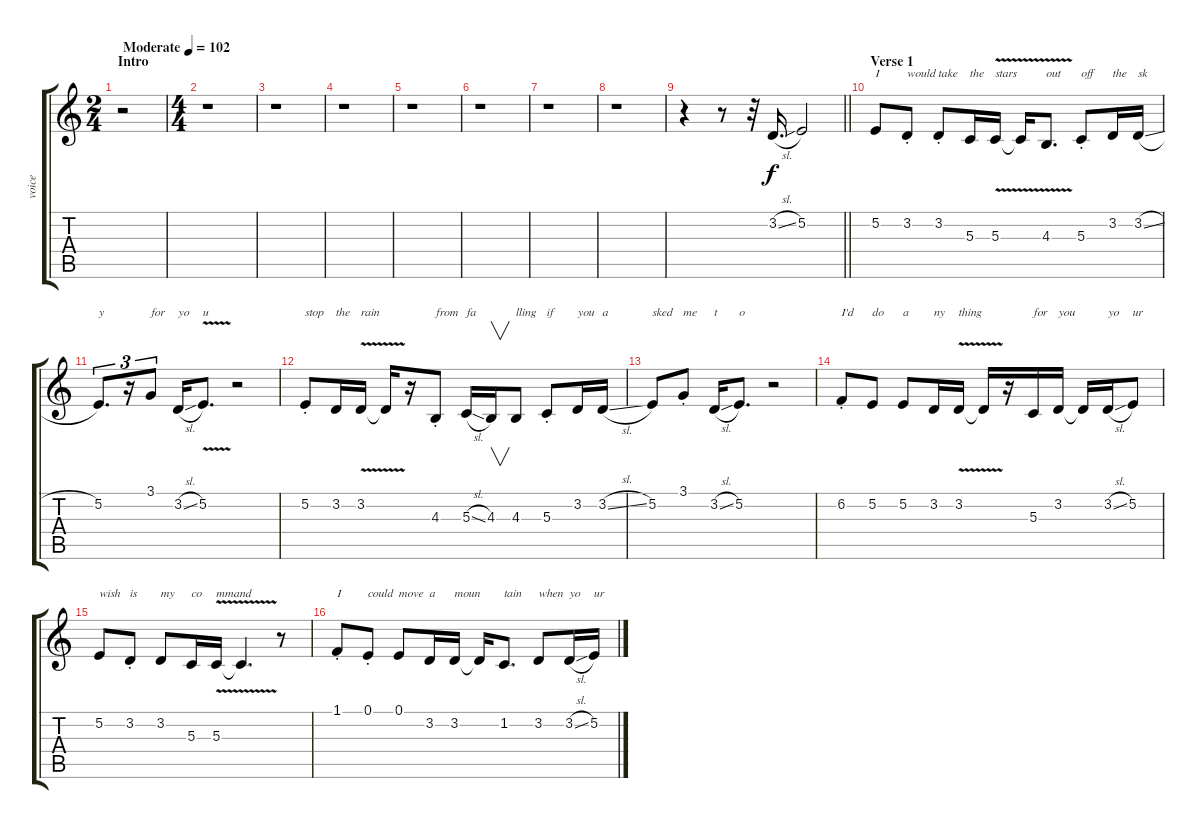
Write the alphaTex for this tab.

\track ("voice" "voice") {instrument lead2sawtooth}
\staff {score tabs}
\tuning (E4 B3 G3 D3 A2 E2) {hide}
\ts (2 4)
\section ("" "Intro")
\tempo (102 "Moderate")
\clef g2
\ks c
r.2{dy f instrument lead2sawtooth} |
\ts (4 4)
r.1 |
r.1 |
r.1 |
r.1 |
r.1 |
r.1 |
r.1 |
\barLineRight lightlight
r.4 r.8 r.32 3.2{sl}.16{d} 5.2.2 |
\section ("" "Verse 1")
5.2.8{txt "I"} 3.2{st}.8{txt "would"} 3.2{st}.8{txt "take"} 5.3.16{txt "the"} 5.3{v}.16{txt "stars"} 5.3{t}.16 4.3{v}.8{d txt "out"} 5.3{st}.8{txt "off"} 3.2.16{txt "the"} 3.2{sl}.16{txt "sk"} |
5.2.8{d tu (3 2) txt "y"} r.16{tu (3 2)} 3.1.8{tu (3 2) txt "for"} 3.2{sl}.16{txt "yo"} 5.2{v}.8{d txt "u"} r.2 |
5.2{st}.8{txt "stop"} 3.2.16{txt "the"} 3.2{v}.16{txt "rain"} 3.2{t}.16 r.16 4.3{st}.8{txt "from"} 5.3{sl}.16{txt "fa"} 4.3.16{v} 4.3.8{txt "lling"} 5.3{st}.8{txt "if"} 3.2.16{txt "you"} 3.2{sl}.16{txt "a"} |
5.2.8{txt "sked"} 3.1{st}.8{txt "me"} 3.2{sl}.16{txt "t"} 5.2.8{d txt "o"} r.2 |
6.2{st}.8{txt "I'd"} 5.2.8{txt "do"} 5.2.8{txt "a"} 3.2.16{txt "ny"} 3.2{v}.16{txt "thing"} 3.2{t}.16 r.16 5.3.16{txt "for"} 3.2.16{txt "you"} 3.2{t}.16 3.2{sl}.16{txt "yo"} 5.2.8{txt "ur"} |
5.2.8{txt "wish"} 3.2{st}.8{txt "is"} 3.2.8{txt "my"} 5.3.16{txt "co"} 5.3{v}.16{txt "mmand"} 5.3{t}.4{d} r.8 |
1.1{st}.8{txt "I"} 0.1{st}.8{txt "could"} 0.1.8{txt "move"} 3.2.16{txt "a"} 3.2.16{txt "moun"} 3.2{t}.16 1.2.8{d txt "tain"} 3.2.8{txt "when"} 3.2{sl}.16{txt "yo"} 5.2.16{txt "ur"}
